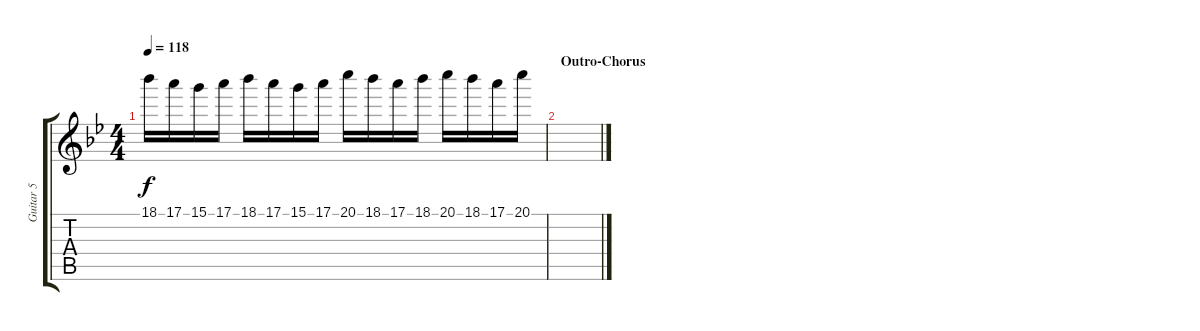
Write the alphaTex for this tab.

\track ("Guitar 5" "Guitar 5") {instrument overdrivenguitar}
\staff {score tabs}
\tuning (E4 B3 G3 D3 A2 E2) {hide}
\ts (4 4)
\tempo 118
\clef g2
\ks bb
18.1.16{dy f} 17.1.16 15.1.16 17.1.16 18.1.16 17.1.16 15.1.16 17.1.16 20.1.16 18.1.16 17.1.16 18.1.16 20.1.16 18.1.16 17.1.16 20.1.16 |
\section ("" "Outro-Chorus")
